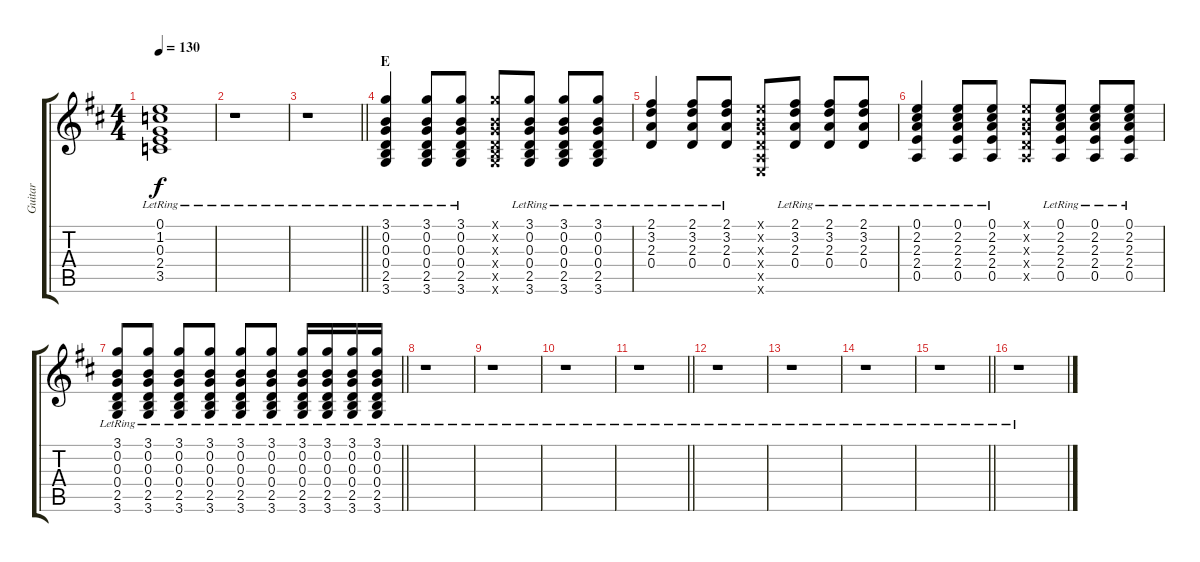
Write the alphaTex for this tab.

\track ("Guitar" "Guitar") {instrument acousticguitarsteel}
\staff {score tabs}
\tuning (E4 B3 G3 D3 A2 E2) {hide}
\ts (4 4)
\tempo 130
\clef g2
\ks d
(0.1 1.2 0.3 2.4 3.5{lr}).1{dy f} |
r.1 |
\barLineRight lightlight
r.1{volume 7} |
\section ("" "E")
(3.1{lr} 0.2{lr} 0.3{lr} 0.4{lr} 2.5{lr} 3.6{lr}).4 (3.1{lr} 0.2{lr} 0.3{lr} 0.4{lr} 2.5{lr} 3.6{lr}).8 (3.1{lr} 0.2{lr} 0.3{lr} 0.4{lr} 2.5{lr} 3.6{lr}).8 (3.1{x} 0.2{x} 0.3{x} 0.4{x} 2.5{x} 3.6{x}).8 (3.1{lr} 0.2{lr} 0.3{lr} 0.4{lr} 2.5{lr} 3.6{lr}).8 (3.1{lr} 0.2{lr} 0.3{lr} 0.4{lr} 2.5{lr} 3.6{lr}).8 (3.1{lr} 0.2{lr} 0.3{lr} 0.4{lr} 2.5{lr} 3.6{lr}).8 |
(2.1{lr} 3.2{lr} 2.3{lr} 0.4{lr}).4 (2.1{lr} 3.2{lr} 2.3{lr} 0.4{lr}).8 (2.1{lr} 3.2{lr} 2.3{lr} 0.4{lr}).8 (0.1{x} 0.2{x} 0.3{x} 0.4{x} 0.5{x} 0.6{x}).8 (2.1{lr} 3.2{lr} 2.3{lr} 0.4{lr}).8 (2.1{lr} 3.2{lr} 2.3{lr} 0.4{lr}).8 (2.1{lr} 3.2{lr} 2.3{lr} 0.4{lr}).8 |
(0.1{lr} 2.2{lr} 2.3{lr} 2.4{lr} 0.5).4 (0.1{lr} 2.2{lr} 2.3{lr} 2.4{lr} 0.5).8 (0.1{lr} 2.2{lr} 2.3{lr} 2.4{lr} 0.5).8 (0.1{x} 0.2{x} 0.3{x} 0.4{x} 0.5{x}).8 (0.1{lr} 2.2{lr} 2.3{lr} 2.4{lr} 0.5).8 (0.1{lr} 2.2{lr} 2.3{lr} 2.4{lr} 0.5).8 (0.1{lr} 2.2{lr} 2.3{lr} 2.4{lr} 0.5).8 |
\barLineRight lightlight
(3.1{lr} 0.2{lr} 0.3{lr} 0.4{lr} 2.5 3.6).8 (3.1{lr} 0.2{lr} 0.3{lr} 0.4{lr} 2.5 3.6).8 (3.1{lr} 0.2{lr} 0.3{lr} 0.4{lr} 2.5 3.6).8 (3.1{lr} 0.2{lr} 0.3{lr} 0.4{lr} 2.5 3.6).8 (3.1{lr} 0.2{lr} 0.3{lr} 0.4{lr} 2.5 3.6).8 (3.1{lr} 0.2{lr} 0.3{lr} 0.4{lr} 2.5 3.6).8 (3.1{lr} 0.2{lr} 0.3{lr} 0.4{lr} 2.5 3.6).16 (3.1{lr} 0.2{lr} 0.3{lr} 0.4{lr} 2.5 3.6).16 (3.1{lr} 0.2{lr} 0.3{lr} 0.4{lr} 2.5 3.6).16 (3.1{lr} 0.2{lr} 0.3{lr} 0.4{lr} 2.5 3.6).16 |
r.1 |
r.1 |
r.1 |
\barLineRight lightlight
r.1 |
r.1 |
r.1 |
r.1 |
\barLineRight lightlight
r.1 |
r.1
